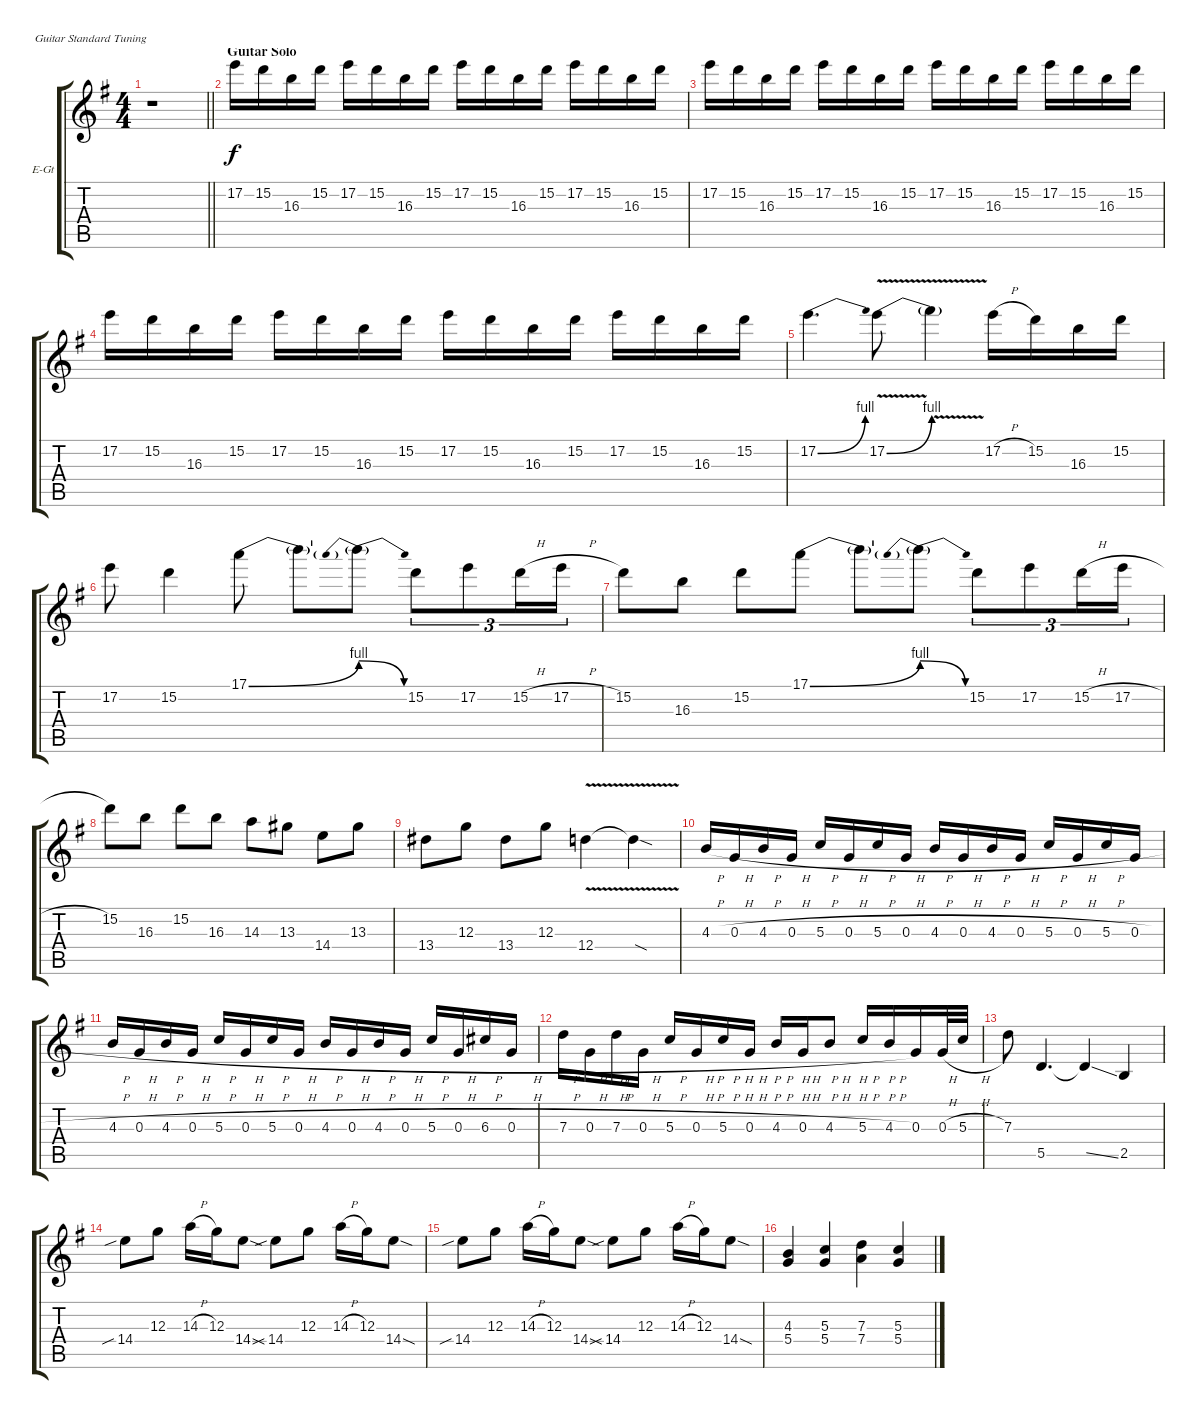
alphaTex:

\defaultSystemsLayout 4
\bracketExtendMode groupsimilarinstruments
\firstSystemTrackNameOrientation horizontal
\otherSystemsTrackNameOrientation horizontal
\track ("Guitar 9" "E-Gt") {instrument distortionguitar}
\staff {score tabs}
\tuning (E4 B3 G3 D3 A2 E2)
\ts (4 4)
\tempo (188 hide)
\clef g2
\scale
0.333333
\barLineRight lightlight
\ks g
r.1{dy f} |
\section ("" "Guitar Solo")
17.2.16 15.2.16 16.3.16 15.2.16 17.2.16 15.2.16 16.3.16 15.2.16 17.2.16 15.2.16 16.3.16 15.2.16 17.2.16 15.2.16 16.3.16 15.2.16 |
17.2.16 15.2.16 16.3.16 15.2.16 17.2.16 15.2.16 16.3.16 15.2.16 17.2.16 15.2.16 16.3.16 15.2.16 17.2.16 15.2.16 16.3.16 15.2.16 |
17.2.16 15.2.16 16.3.16 15.2.16 17.2.16 15.2.16 16.3.16 15.2.16 17.2.16 15.2.16 16.3.16 15.2.16 17.2.16 15.2.16 16.3.16 15.2.16 |
17.2{be (bend 0 0 15 4)}.4{d} 17.2{be (bend 0 0 15 4) v}.8 17.2{v t}.4 17.2{h}.16 15.2.16 16.3.16 15.2.16 |
17.2.8 15.2.4 17.1{be (bend 0 0 15 4)}.8 17.1{t}.8 17.1{be (prebendrelease 0 4 15 0) t}.8 15.2.8{tu (3 2)} 17.2.8{tu (3 2)} 15.2{h}.16{tu (3 2)} 17.2{h}.16{tu (3 2)} |
15.2.8 16.3.8 15.2.8 17.1{be (bend 0 0 15 4)}.8 17.1{t}.8 17.1{be (prebendrelease 0 4 15 0) t}.8 15.2.8{tu (3 2)} 17.2.8{tu (3 2)} 15.2{h}.16{tu (3 2)} 17.2{h}.16{tu (3 2)} |
15.2.8 16.3.8 15.2.8 16.3.8 14.3.8 13.3.8 14.4.8 13.3.8 |
13.4.8 12.3.8 13.4.8 12.3.8 12.4{v}.4 12.4{sod t}.4 |
4.3{h}.16 0.3{h}.16 4.3{h}.16 0.3{h}.16 5.3{h}.16 0.3{h}.16 5.3{h}.16 0.3{h}.16 4.3{h}.16 0.3{h}.16 4.3{h}.16 0.3{h}.16 5.3{h}.16 0.3{h}.16 5.3{h}.16 0.3{h}.16 |
4.3{h}.16 0.3{h}.16 4.3{h}.16 0.3{h}.16 5.3{h}.16 0.3{h}.16 5.3{h}.16 0.3{h}.16 4.3{h}.16 0.3{h}.16 4.3{h}.16 0.3{h}.16 5.3{h}.16 0.3{h}.16 6.3{h}.16 0.3{h}.16 |
7.3{h}.16 0.3{h}.16 7.3{h}.16 0.3{h}.16 5.3{h}.16 0.3{h}.16 5.3{h}.16 0.3{h}.16 4.3{h}.16 0.3{h}.16 4.3{h}.8 5.3{h}.16 4.3{h}.16 0.3.16 0.3{h}.32 5.3{h}.32 |
7.3.8 5.5.4{d} 5.5{ss t}.4 2.5.4 |
14.4{sib}.8 12.3.8 14.3{h}.16 12.3.16 14.4{sod}.8 14.4{sib}.8 12.3.8 14.3{h}.16 12.3.16 14.4{sod}.8 |
14.4{sib}.8 12.3.8 14.3{h}.16 12.3.16 14.4{sod}.8 14.4{sib}.8 12.3.8 14.3{h}.16 12.3.16 14.4{sod}.8 |
(4.3 5.4).4 (5.4 5.3).4 (7.3 7.4).4 (5.4 5.3).4
